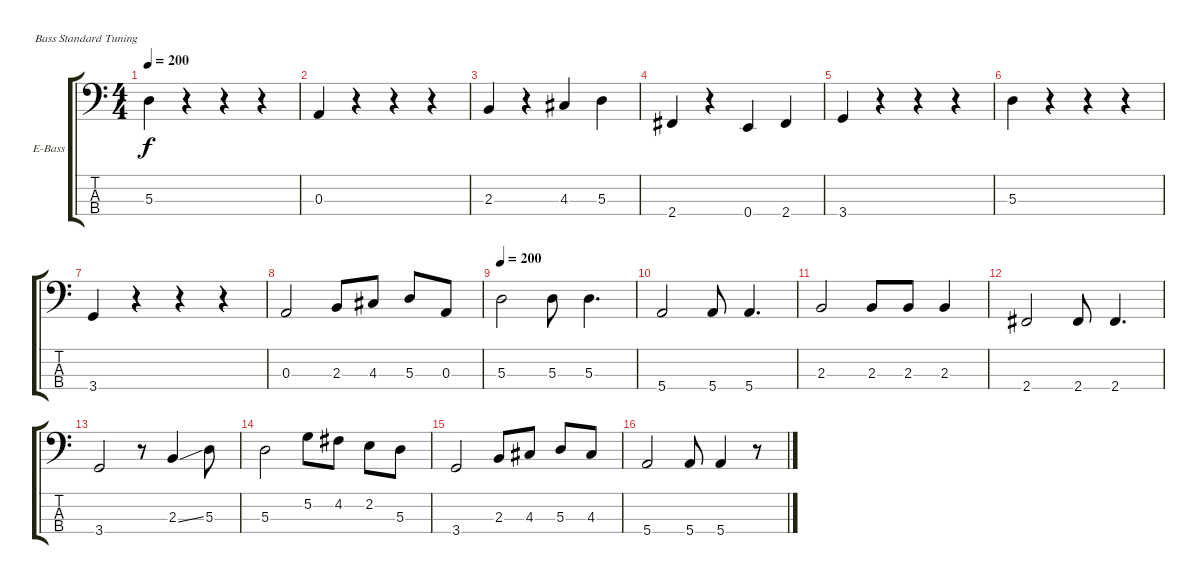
\bracketExtendMode groupsimilarinstruments
\firstSystemTrackNameOrientation horizontal
\otherSystemsTrackNameOrientation horizontal
\track ("Basse" "E-Bass") {instrument electricbassfinger}
\staff {score tabs}
\tuning (G2 D2 A1 E1)
\ts (4 4)
\tempo 200
\clef f4
\ks c
5.3.4{dy f} r.4 r.4 r.4 |
0.3.4 r.4 r.4 r.4 |
2.3.4 r.4 4.3.4 5.3.4 |
2.4.4 r.4 0.4.4 2.4.4 |
3.4.4 r.4 r.4 r.4 |
5.3.4 r.4 r.4 r.4 |
3.4.4 r.4 r.4 r.4 |
0.3.2 2.3.8 4.3.8 5.3.8 0.3.8 |
\tempo 200
5.3.2 5.3.8 5.3.4{d} |
5.4.2 5.4.8 5.4.4{d} |
2.3.2 2.3.8 2.3.8 2.3.4 |
2.4.2 2.4.8 2.4.4{d} |
3.4.2 r.8 2.3{ss}.4 5.3.8 |
5.3.2 5.2.8 4.2.8 2.2.8 5.3.8 |
3.4.2 2.3.8 4.3.8 5.3.8 4.3.8 |
5.4.2 5.4.8 5.4.4 r.8
